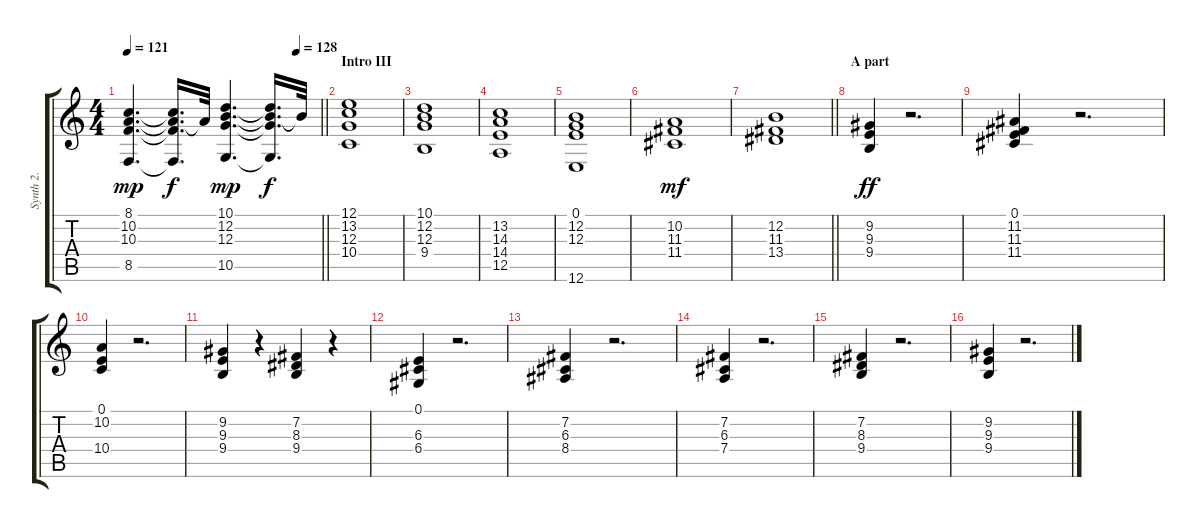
\track ("Synth 2." "Synth 2.") {instrument pad2warm}
\staff {score tabs}
\tuning (E4 B3 G3 D3 A2 E2) {hide}
\ts (4 4)
\tempo 121
\tempo (128 0.875)
\clef g2
\barLineRight lightlight
\ks c
(8.1 10.2 10.3 8.5).4{d dy mp} (8.1{t} 10.2{t} 10.3{t} 8.5{t}).16{d dy f} 10.2{t}.32 (10.1 12.2 12.3 10.5).4{d dy mp} (10.1{t} 12.2{t} 12.3{t} 10.5{t}).16{d txt "" dy f} 12.2{t}.32 |
\section ("" "Intro III")
(12.1 13.2 12.3 10.4).1 |
(10.1 12.2 12.3 9.4).1 |
(13.2 14.3 14.4 12.5).1 |
(0.1 12.2 12.3 12.6).1 |
(10.2 11.3 11.4).1{dy mf} |
\barLineRight lightlight
(12.2 11.3 13.4).1 |
\section ("" "A part")
(9.2 9.3 9.4).4{dy ff} r.2{d} |
(0.1 11.2 11.3 11.4).4 r.2{d} |
(0.1 10.2 10.4).4 r.2{d} |
(9.2 9.3 9.4).4 r.4 (7.2 8.3 9.4).4 r.4 |
(0.1 6.3 6.4).4 r.2{d} |
(7.2 6.3 8.4).4 r.2{d} |
(7.2 6.3 7.4).4 r.2{d} |
(7.2 8.3 9.4).4 r.2{d} |
(9.2 9.3 9.4).4 r.2{d}
